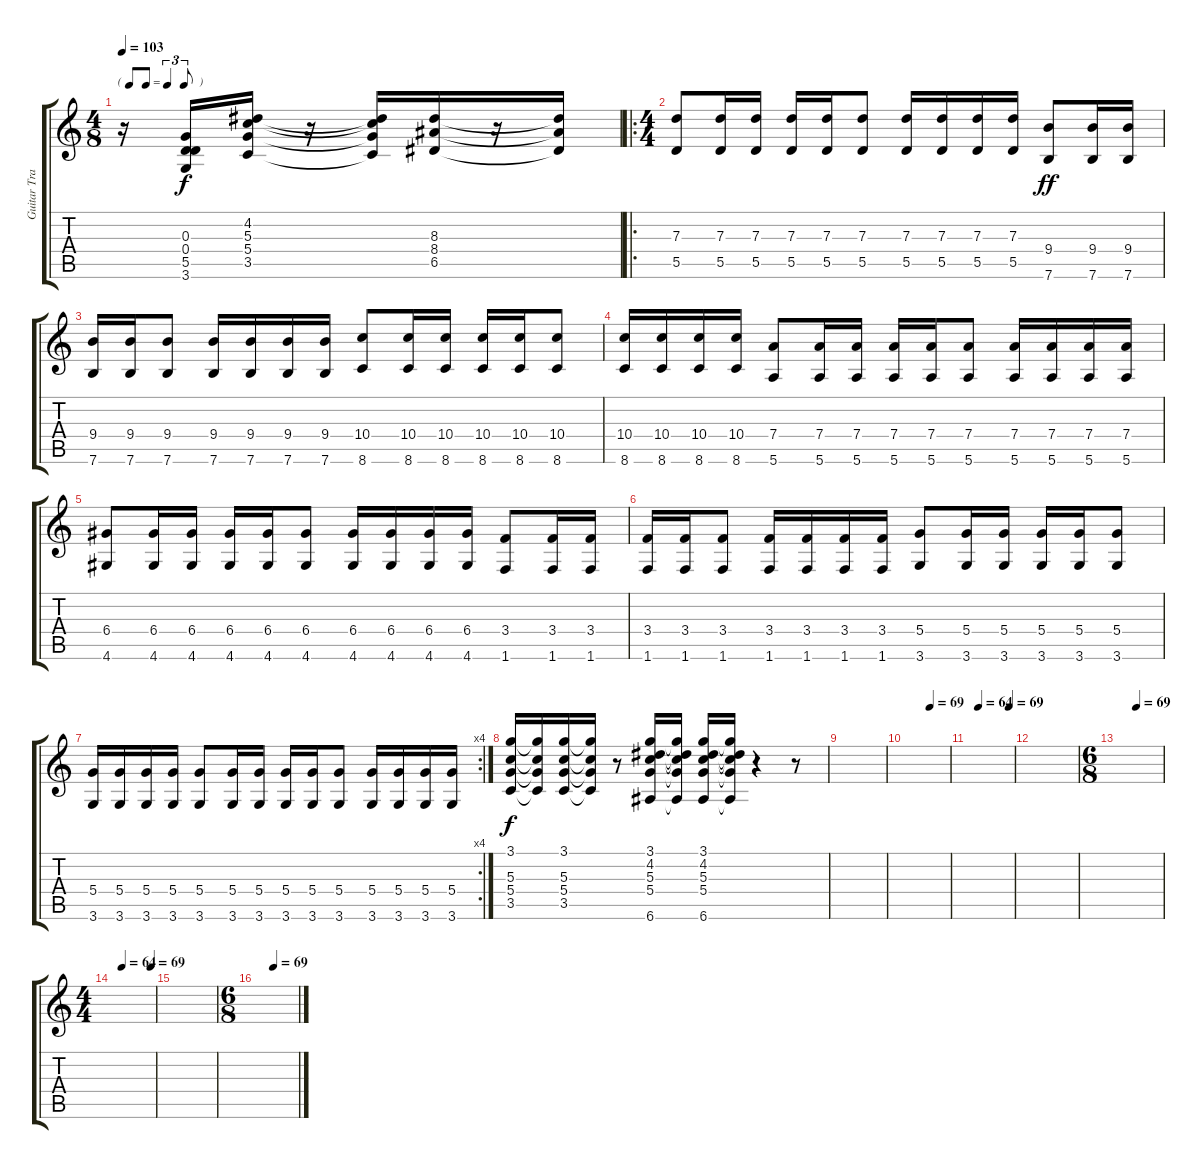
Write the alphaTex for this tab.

\track ("Guitar Track 1" "Guitar Tra") {instrument overdrivenguitar}
\staff {score tabs}
\tuning (E4 B3 G3 D3 A2 E2) {hide}
\ts (4 8)
\tf triplet8th
\tempo 103
\clef g2
\ks c
r.16{dy f} (0.3{t} 0.4{t} 5.5{t} 3.6{t}).16 (4.2 5.3 5.4 3.5).16 r.16 (4.2{t} 5.3{t} 5.4{t} 3.5{t}).16 (8.3 8.4 6.5).16 r.16 (8.3{t} 8.4{t} 6.5{t}).16 |
\ro
\ts (4 4)
(7.3 5.5).8 (7.3 5.5).16 (7.3 5.5).16 (7.3 5.5).16 (7.3 5.5).16 (7.3 5.5).8 (7.3 5.5).16 (7.3 5.5).16 (7.3 5.5).16 (7.3 5.5).16 (9.4 7.6).8{dy ff} (9.4 7.6).16 (9.4 7.6).16 |
(9.4 7.6).16 (9.4 7.6).16 (9.4 7.6).8 (9.4 7.6).16 (9.4 7.6).16 (9.4 7.6).16 (9.4 7.6).16 (10.4 8.6).8 (10.4 8.6).16 (10.4 8.6).16 (10.4 8.6).16 (10.4 8.6).16 (10.4 8.6).8 |
(10.4 8.6).16 (10.4 8.6).16 (10.4 8.6).16 (10.4 8.6).16 (7.4 5.6).8 (7.4 5.6).16 (7.4 5.6).16 (7.4 5.6).16 (7.4 5.6).16 (7.4 5.6).8 (7.4 5.6).16 (7.4 5.6).16 (7.4 5.6).16 (7.4 5.6).16 |
(6.4 4.6).8 (6.4 4.6).16 (6.4 4.6).16 (6.4 4.6).16 (6.4 4.6).16 (6.4 4.6).8 (6.4 4.6).16 (6.4 4.6).16 (6.4 4.6).16 (6.4 4.6).16 (3.4 1.6).8 (3.4 1.6).16 (3.4 1.6).16 |
(3.4 1.6).16 (3.4 1.6).16 (3.4 1.6).8 (3.4 1.6).16 (3.4 1.6).16 (3.4 1.6).16 (3.4 1.6).16 (5.4 3.6).8 (5.4 3.6).16 (5.4 3.6).16 (5.4 3.6).16 (5.4 3.6).16 (5.4 3.6).8 |
\rc 4
(5.4 3.6).16 (5.4 3.6).16 (5.4 3.6).16 (5.4 3.6).16 (5.4 3.6).8 (5.4 3.6).16 (5.4 3.6).16 (5.4 3.6).16 (5.4 3.6).16 (5.4 3.6).8 (5.4 3.6).16 (5.4 3.6).16 (5.4 3.6).16 (5.4 3.6).16 |
(3.1 5.3 5.4 3.5).16{dy f} (3.1{t} 5.3{t} 5.4{t} 3.5{t}).16 (3.1 5.3 5.4 3.5).16 (3.1{t} 5.3{t} 5.4{t} 3.5{t}).16 r.8 (3.1 4.2 5.3 5.4 6.6).16 (3.1{t} 4.2{t} 5.3{t} 5.4{t} 6.6{t}).16 (3.1 4.2 5.3 5.4 6.6).16 (3.1{t} 4.2{t} 5.3{t} 5.4{t} 6.6{t}).16 r.4 r.8 |
|
\tempo (69 0.5625)
|
\tempo (64 0.21875)
\tempo (69 0.90625)
|
|
\ts (6 8)
\tempo (69 0.4166666666666667)
|
\ts (4 4)
\tempo (64 0.21875)
\tempo (69 0.90625)
|
|
\ts (6 8)
\tempo (69 0.4166666666666667)
